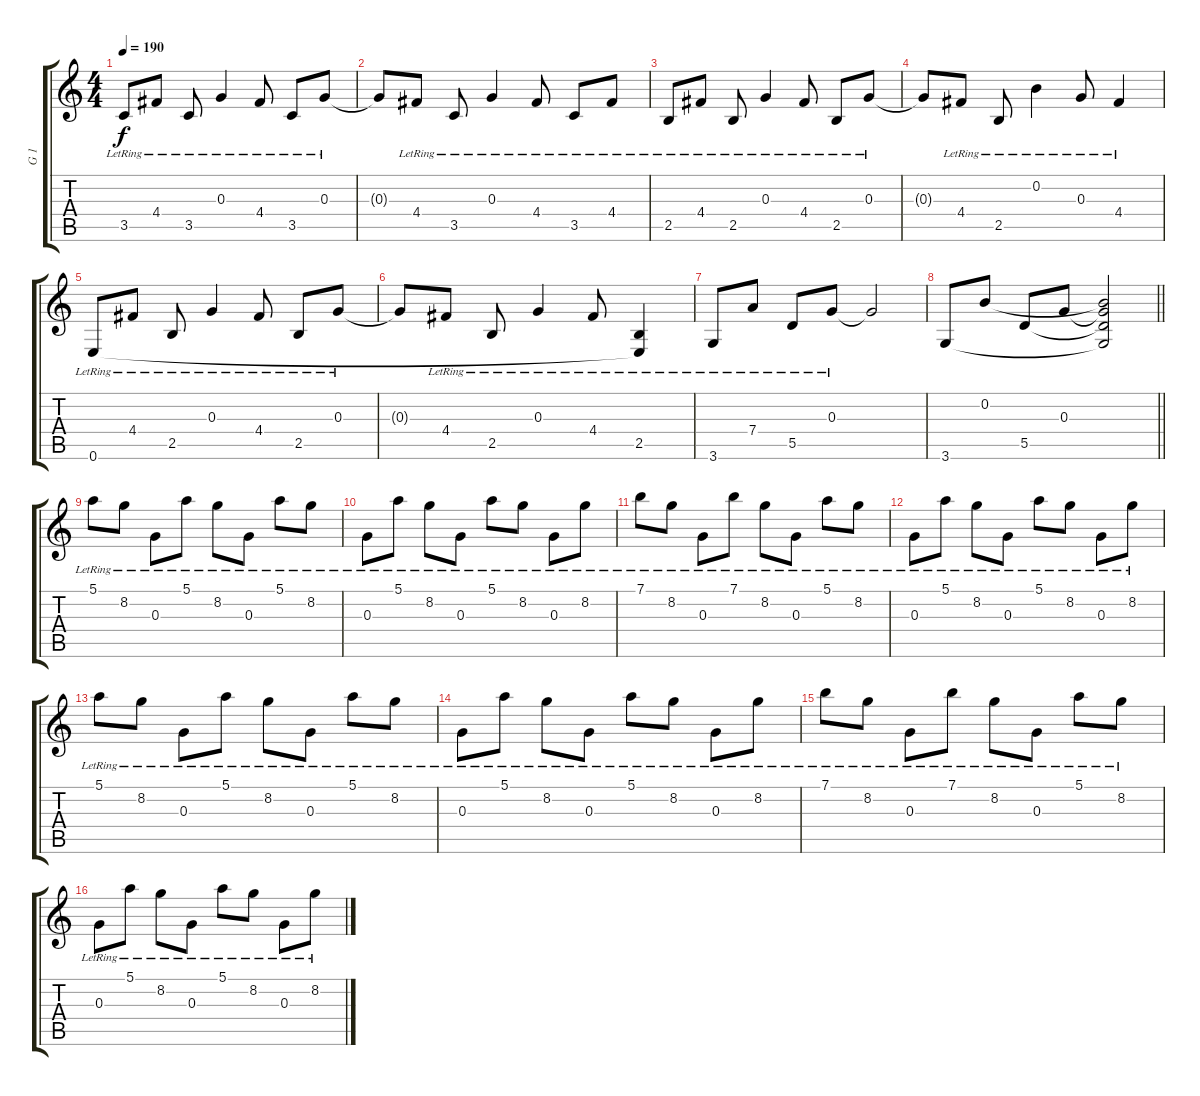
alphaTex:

\track ("G 1" "G 1") {instrument acousticguitarsteel}
\staff {score tabs}
\tuning (E4 B3 G3 D3 A2 E2) {hide}
\ts (4 4)
\tempo 190
\clef g2
\ks c
3.5{lr}.8{dy f} 4.4{lr}.8 3.5{lr}.8 0.3{lr}.4 4.4{lr}.8 3.5{lr}.8 0.3{lr}.8 |
0.3{t}.8 4.4{lr}.8 3.5{lr}.8 0.3{lr}.4 4.4{lr}.8 3.5{lr}.8 4.4{lr}.8 |
2.5{lr}.8 4.4{lr}.8 2.5{lr}.8 0.3{lr}.4 4.4{lr}.8 2.5{lr}.8 0.3{lr}.8 |
0.3{t}.8 4.4{lr}.8 2.5{lr}.8 0.2{lr}.4 0.3{lr}.8 4.4{lr}.4 |
0.6{lr}.8 4.4{lr}.8 2.5{lr}.8 0.3{lr}.4 4.4{lr}.8 2.5{lr}.8 0.3{lr}.8 |
0.3{t}.8 4.4{lr}.8 2.5{lr}.8 0.3{lr}.4 4.4{lr}.8 (2.5{lr} 0.6{t}).4 |
3.6{lr}.8 7.4{lr}.8 5.5{lr}.8 0.3{lr}.8 0.3{t}.2 |
\barLineRight lightlight
3.6.8 0.2.8 5.5.8 0.3.8 (0.2{t} 0.3{t} 5.5{t} 3.6{t}).2 |
\section ("" "")
5.1{lr}.8 8.2{lr}.8 0.3{lr}.8 5.1{lr}.8 8.2{lr}.8 0.3{lr}.8 5.1{lr}.8 8.2{lr}.8 |
0.3{lr}.8 5.1{lr}.8 8.2{lr}.8 0.3{lr}.8 5.1{lr}.8 8.2{lr}.8 0.3{lr}.8 8.2{lr}.8 |
7.1{lr}.8 8.2{lr}.8 0.3{lr}.8 7.1{lr}.8 8.2{lr}.8 0.3{lr}.8 5.1{lr}.8 8.2{lr}.8 |
0.3{lr}.8 5.1{lr}.8 8.2{lr}.8 0.3{lr}.8 5.1{lr}.8 8.2{lr}.8 0.3{lr}.8 8.2{lr}.8 |
5.1{lr}.8 8.2{lr}.8 0.3{lr}.8 5.1{lr}.8 8.2{lr}.8 0.3{lr}.8 5.1{lr}.8 8.2{lr}.8 |
0.3{lr}.8 5.1{lr}.8 8.2{lr}.8 0.3{lr}.8 5.1{lr}.8 8.2{lr}.8 0.3{lr}.8 8.2{lr}.8 |
7.1{lr}.8 8.2{lr}.8 0.3{lr}.8 7.1{lr}.8 8.2{lr}.8 0.3{lr}.8 5.1{lr}.8 8.2{lr}.8 |
0.3{lr}.8 5.1{lr}.8 8.2{lr}.8 0.3{lr}.8 5.1{lr}.8 8.2{lr}.8 0.3{lr}.8 8.2{lr}.8
